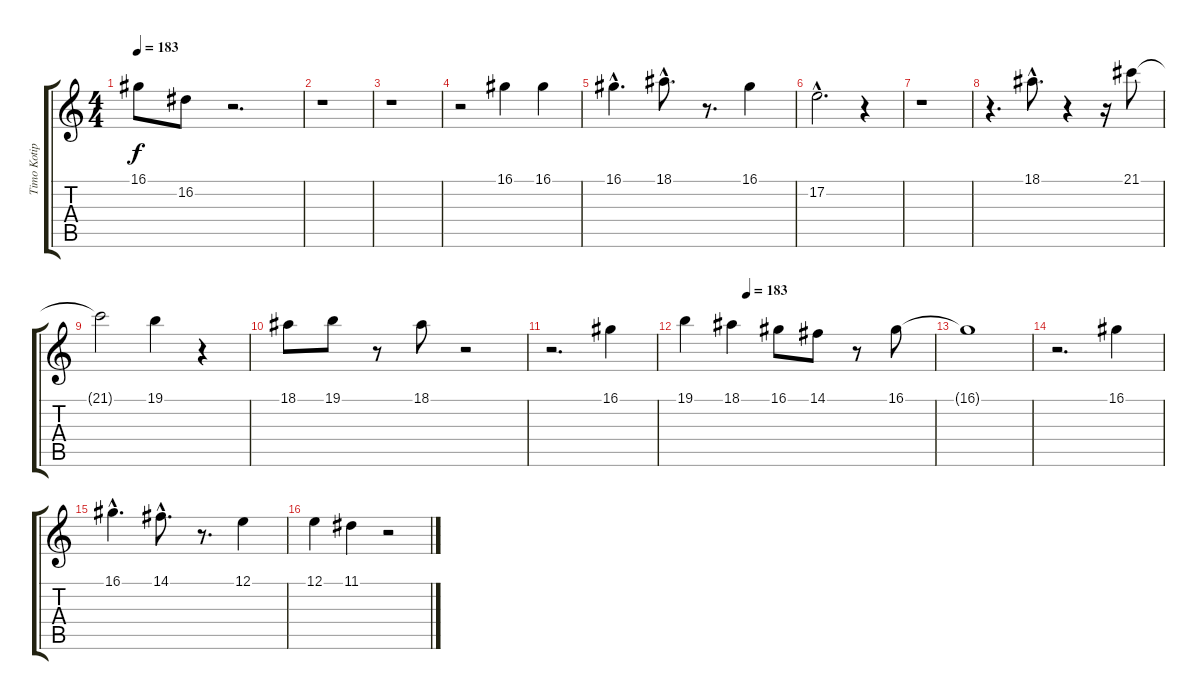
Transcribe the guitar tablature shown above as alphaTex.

\track ("Timo Kotipelto" "Timo Kotip") {instrument lead3calliope}
\staff {score tabs}
\tuning (E4 B3 G3 D3 A2 E2) {hide}
\ts (4 4)
\tempo 183
\clef g2
\ks c
16.1.8{dy f} 16.2.8 r.2{d} |
r.1 |
r.1 |
r.2 16.1.4 16.1.4 |
16.1{hac}.4{d} 18.1{hac}.8{d} r.8{d} 16.1.4 |
17.2{hac}.2{d} r.4 |
r.1 |
r.4{d} 18.1{hac}.8{d} r.4 r.16 21.1.8 |
21.1{t}.2 19.1.4 r.4 |
18.1.8 19.1.8 r.8 18.1.8 r.2 |
r.2{d} 16.1.4 |
\tempo (183 0.25)
19.1.4 18.1.4 16.1.8 14.1.8 r.8 16.1.8 |
16.1{t}.1 |
r.2{d} 16.1.4 |
16.1{hac}.4{d} 14.1{hac}.8{d} r.8{d} 12.1.4 |
12.1.4 11.1.4 r.2
